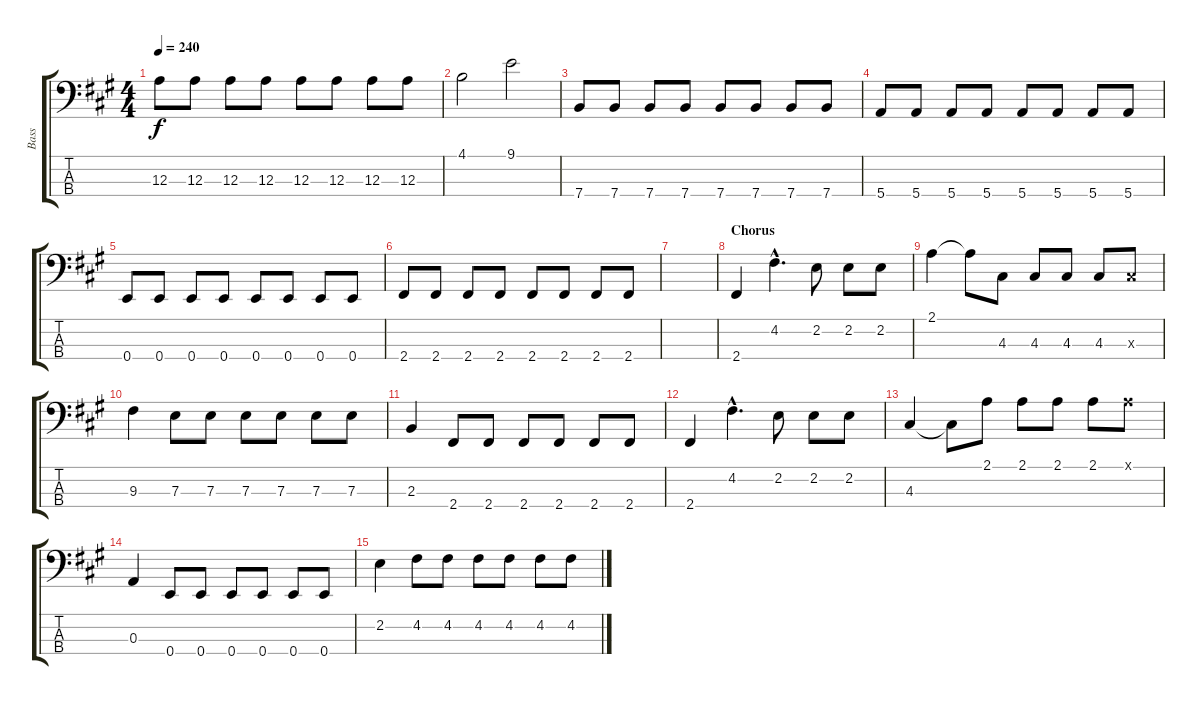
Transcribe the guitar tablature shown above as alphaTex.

\track ("Bass" "Bass") {instrument electricbasspick}
\staff {score tabs}
\tuning (G2 D2 A1 E1) {hide}
\ts (4 4)
\tempo 240
\clef f4
\ks a
12.3.8{dy f} 12.3.8 12.3.8 12.3.8 12.3.8 12.3.8 12.3.8 12.3.8 |
4.1.2 9.1.2 |
7.4.8 7.4.8 7.4.8 7.4.8 7.4.8 7.4.8 7.4.8 7.4.8 |
5.4.8 5.4.8 5.4.8 5.4.8 5.4.8 5.4.8 5.4.8 5.4.8 |
0.4.8 0.4.8 0.4.8 0.4.8 0.4.8 0.4.8 0.4.8 0.4.8 |
2.4.8 2.4.8 2.4.8 2.4.8 2.4.8 2.4.8 2.4.8 2.4.8 |
|
\section ("" "Chorus")
2.4.4 4.2{hac}.4{d} 2.2.8 2.2.8 2.2.8 |
2.1.4 2.1{t}.8 4.3.8 4.3.8 4.3.8 4.3.8 4.3{x}.8 |
9.3.4 7.3.8 7.3.8 7.3.8 7.3.8 7.3.8 7.3.8 |
2.3.4 2.4.8 2.4.8 2.4.8 2.4.8 2.4.8 2.4.8 |
2.4.4 4.2{hac}.4{d} 2.2.8 2.2.8 2.2.8 |
4.3.4 4.3{t}.8 2.1.8 2.1.8 2.1.8 2.1.8 2.1{x}.8 |
0.3.4 0.4.8 0.4.8 0.4.8 0.4.8 0.4.8 0.4.8 |
2.2.4 4.2.8 4.2.8 4.2.8 4.2.8 4.2.8 4.2.8
